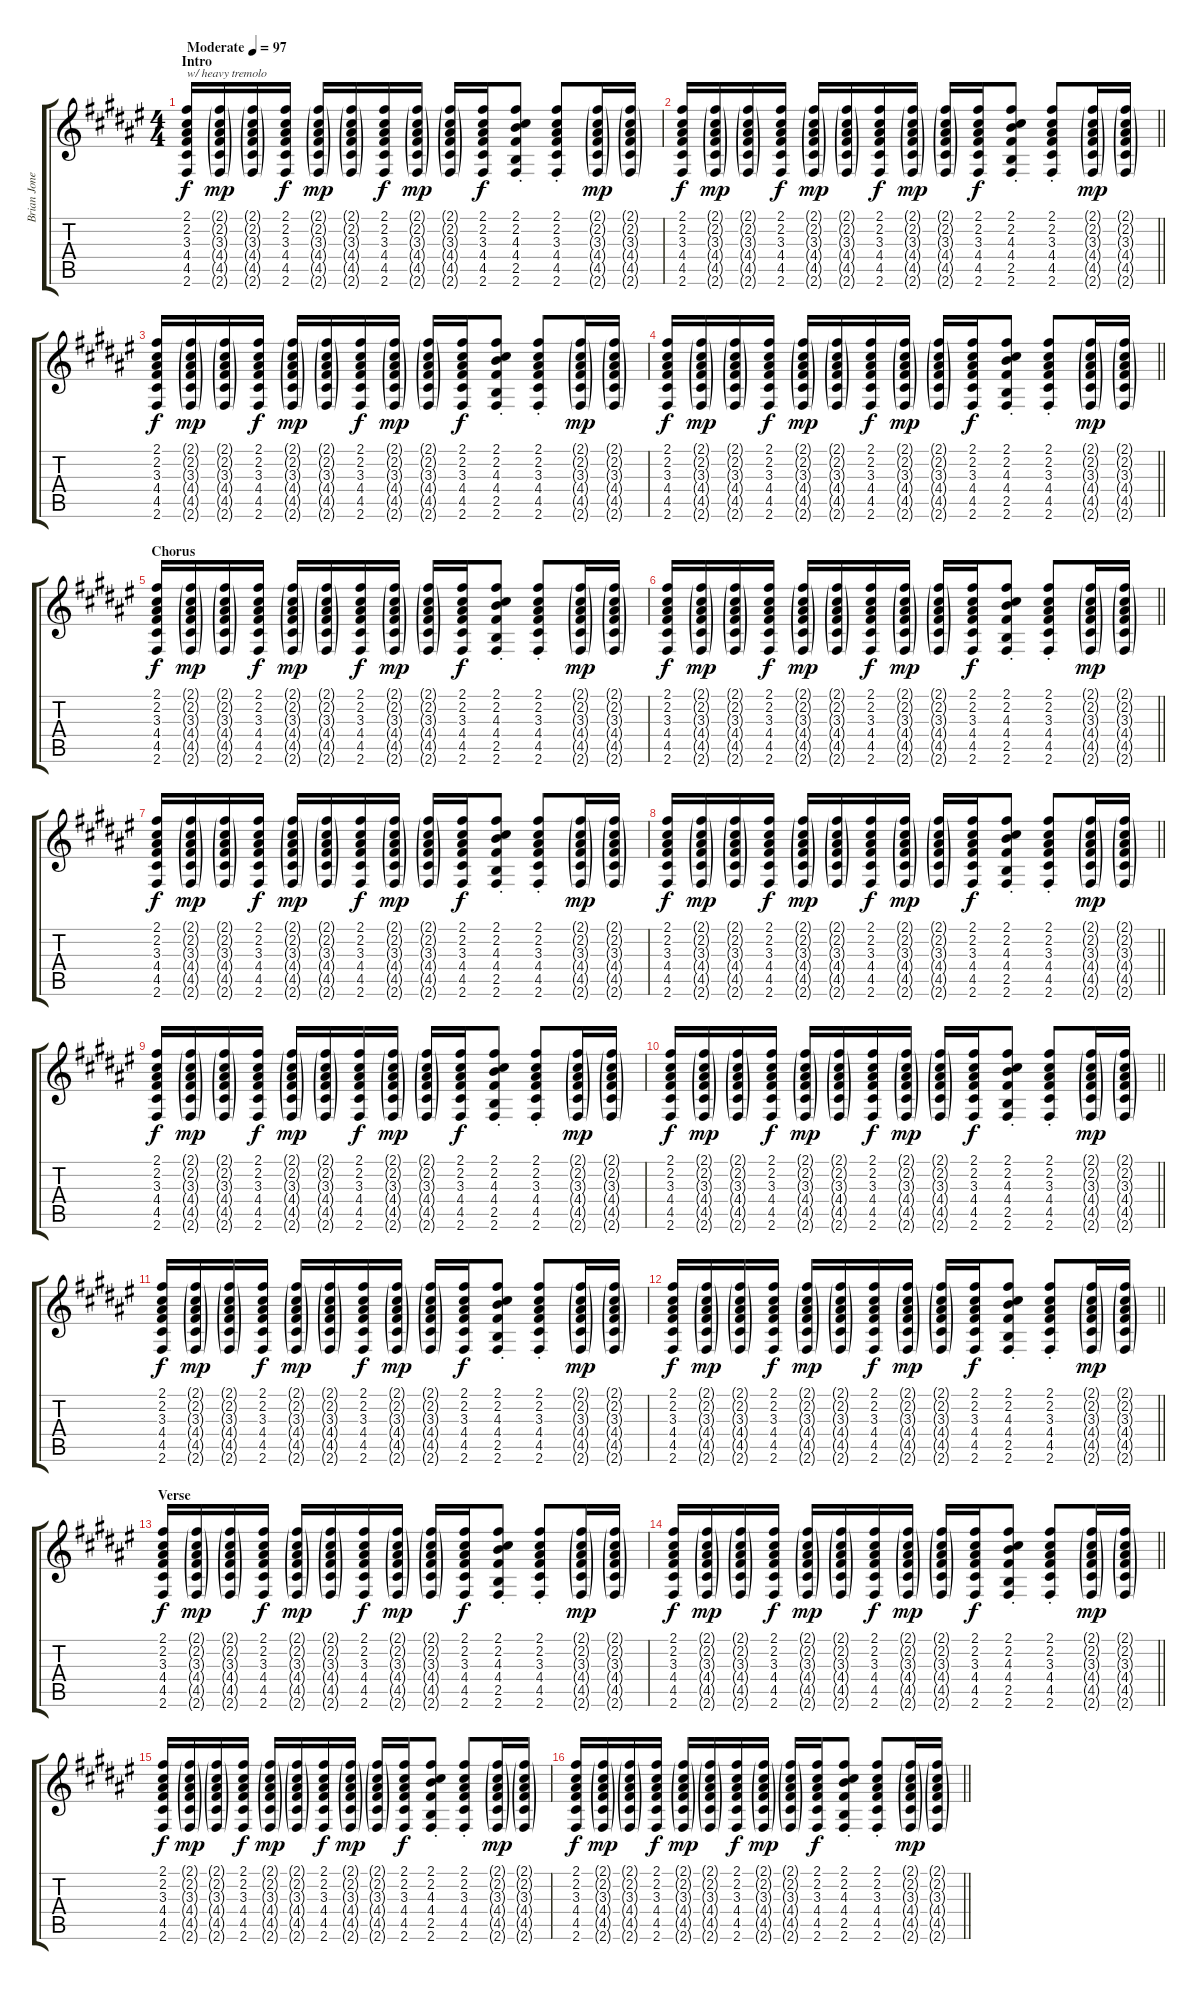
\track ("Brian Jones" "Brian Jone") {instrument electricguitarjazz}
\staff {score tabs}
\tuning (E4 B3 G3 D3 A2 E2) {hide}
\ts (4 4)
\section ("" "Intro")
\tempo (97 "Moderate")
\clef g2
\ks f#
(2.1 2.2 3.3 4.4 4.5 2.6).16{txt "w/ heavy tremolo" dy f instrument electricguitarjazz} (2.1{g} 2.2{g} 3.3{g} 4.4{g} 4.5{g} 2.6{g}).16{dy mp} (2.1{g} 2.2{g} 3.3{g} 4.4{g} 4.5{g} 2.6{g}).16 (2.1 2.2 3.3 4.4 4.5 2.6).16{dy f} (2.1{g} 2.2{g} 3.3{g} 4.4{g} 4.5{g} 2.6{g}).16{dy mp} (2.1{g} 2.2{g} 3.3{g} 4.4{g} 4.5{g} 2.6{g}).16 (2.1 2.2 3.3 4.4 4.5 2.6).16{dy f} (2.1{g} 2.2{g} 3.3{g} 4.4{g} 4.5{g} 2.6{g}).16{dy mp} (2.1{g} 2.2{g} 3.3{g} 4.4{g} 4.5{g} 2.6{g}).16 (2.1 2.2 3.3 4.4 4.5 2.6).16{dy f} (2.1 2.2 4.3 4.4{st} 2.5 2.6).8 (2.1{st} 2.2{st} 3.3{st} 4.4{st} 4.5{st} 2.6{st}).8 (2.1{g} 2.2{g} 3.3{g} 4.4{g} 4.5{g} 2.6{g}).16{dy mp} (2.1{g} 2.2{g} 3.3{g} 4.4{g} 4.5{g} 2.6{g}).16 |
\barLineRight lightlight
(2.1 2.2 3.3 4.4 4.5 2.6).16{dy f} (2.1{g} 2.2{g} 3.3{g} 4.4{g} 4.5{g} 2.6{g}).16{dy mp} (2.1{g} 2.2{g} 3.3{g} 4.4{g} 4.5{g} 2.6{g}).16 (2.1 2.2 3.3 4.4 4.5 2.6).16{dy f} (2.1{g} 2.2{g} 3.3{g} 4.4{g} 4.5{g} 2.6{g}).16{dy mp} (2.1{g} 2.2{g} 3.3{g} 4.4{g} 4.5{g} 2.6{g}).16 (2.1 2.2 3.3 4.4 4.5 2.6).16{dy f} (2.1{g} 2.2{g} 3.3{g} 4.4{g} 4.5{g} 2.6{g}).16{dy mp} (2.1{g} 2.2{g} 3.3{g} 4.4{g} 4.5{g} 2.6{g}).16 (2.1 2.2 3.3 4.4 4.5 2.6).16{dy f} (2.1 2.2 4.3 4.4{st} 2.5 2.6).8 (2.1{st} 2.2{st} 3.3{st} 4.4{st} 4.5{st} 2.6{st}).8 (2.1{g} 2.2{g} 3.3{g} 4.4{g} 4.5{g} 2.6{g}).16{dy mp} (2.1{g} 2.2{g} 3.3{g} 4.4{g} 4.5{g} 2.6{g}).16 |
(2.1 2.2 3.3 4.4 4.5 2.6).16{dy f} (2.1{g} 2.2{g} 3.3{g} 4.4{g} 4.5{g} 2.6{g}).16{dy mp} (2.1{g} 2.2{g} 3.3{g} 4.4{g} 4.5{g} 2.6{g}).16 (2.1 2.2 3.3 4.4 4.5 2.6).16{dy f} (2.1{g} 2.2{g} 3.3{g} 4.4{g} 4.5{g} 2.6{g}).16{dy mp} (2.1{g} 2.2{g} 3.3{g} 4.4{g} 4.5{g} 2.6{g}).16 (2.1 2.2 3.3 4.4 4.5 2.6).16{dy f} (2.1{g} 2.2{g} 3.3{g} 4.4{g} 4.5{g} 2.6{g}).16{dy mp} (2.1{g} 2.2{g} 3.3{g} 4.4{g} 4.5{g} 2.6{g}).16 (2.1 2.2 3.3 4.4 4.5 2.6).16{dy f} (2.1 2.2 4.3 4.4{st} 2.5 2.6).8 (2.1{st} 2.2{st} 3.3{st} 4.4{st} 4.5{st} 2.6{st}).8 (2.1{g} 2.2{g} 3.3{g} 4.4{g} 4.5{g} 2.6{g}).16{dy mp} (2.1{g} 2.2{g} 3.3{g} 4.4{g} 4.5{g} 2.6{g}).16 |
\barLineRight lightlight
(2.1 2.2 3.3 4.4 4.5 2.6).16{dy f} (2.1{g} 2.2{g} 3.3{g} 4.4{g} 4.5{g} 2.6{g}).16{dy mp} (2.1{g} 2.2{g} 3.3{g} 4.4{g} 4.5{g} 2.6{g}).16 (2.1 2.2 3.3 4.4 4.5 2.6).16{dy f} (2.1{g} 2.2{g} 3.3{g} 4.4{g} 4.5{g} 2.6{g}).16{dy mp} (2.1{g} 2.2{g} 3.3{g} 4.4{g} 4.5{g} 2.6{g}).16 (2.1 2.2 3.3 4.4 4.5 2.6).16{dy f} (2.1{g} 2.2{g} 3.3{g} 4.4{g} 4.5{g} 2.6{g}).16{dy mp} (2.1{g} 2.2{g} 3.3{g} 4.4{g} 4.5{g} 2.6{g}).16 (2.1 2.2 3.3 4.4 4.5 2.6).16{dy f} (2.1 2.2 4.3 4.4{st} 2.5 2.6).8 (2.1{st} 2.2{st} 3.3{st} 4.4{st} 4.5{st} 2.6{st}).8 (2.1{g} 2.2{g} 3.3{g} 4.4{g} 4.5{g} 2.6{g}).16{dy mp} (2.1{g} 2.2{g} 3.3{g} 4.4{g} 4.5{g} 2.6{g}).16 |
\section ("" "Chorus")
(2.1 2.2 3.3 4.4 4.5 2.6).16{dy f} (2.1{g} 2.2{g} 3.3{g} 4.4{g} 4.5{g} 2.6{g}).16{dy mp} (2.1{g} 2.2{g} 3.3{g} 4.4{g} 4.5{g} 2.6{g}).16 (2.1 2.2 3.3 4.4 4.5 2.6).16{dy f} (2.1{g} 2.2{g} 3.3{g} 4.4{g} 4.5{g} 2.6{g}).16{dy mp} (2.1{g} 2.2{g} 3.3{g} 4.4{g} 4.5{g} 2.6{g}).16 (2.1 2.2 3.3 4.4 4.5 2.6).16{dy f} (2.1{g} 2.2{g} 3.3{g} 4.4{g} 4.5{g} 2.6{g}).16{dy mp} (2.1{g} 2.2{g} 3.3{g} 4.4{g} 4.5{g} 2.6{g}).16 (2.1 2.2 3.3 4.4 4.5 2.6).16{dy f} (2.1 2.2 4.3 4.4{st} 2.5 2.6).8 (2.1{st} 2.2{st} 3.3{st} 4.4{st} 4.5{st} 2.6{st}).8 (2.1{g} 2.2{g} 3.3{g} 4.4{g} 4.5{g} 2.6{g}).16{dy mp} (2.1{g} 2.2{g} 3.3{g} 4.4{g} 4.5{g} 2.6{g}).16 |
\barLineRight lightlight
(2.1 2.2 3.3 4.4 4.5 2.6).16{dy f} (2.1{g} 2.2{g} 3.3{g} 4.4{g} 4.5{g} 2.6{g}).16{dy mp} (2.1{g} 2.2{g} 3.3{g} 4.4{g} 4.5{g} 2.6{g}).16 (2.1 2.2 3.3 4.4 4.5 2.6).16{dy f} (2.1{g} 2.2{g} 3.3{g} 4.4{g} 4.5{g} 2.6{g}).16{dy mp} (2.1{g} 2.2{g} 3.3{g} 4.4{g} 4.5{g} 2.6{g}).16 (2.1 2.2 3.3 4.4 4.5 2.6).16{dy f} (2.1{g} 2.2{g} 3.3{g} 4.4{g} 4.5{g} 2.6{g}).16{dy mp} (2.1{g} 2.2{g} 3.3{g} 4.4{g} 4.5{g} 2.6{g}).16 (2.1 2.2 3.3 4.4 4.5 2.6).16{dy f} (2.1 2.2 4.3 4.4{st} 2.5 2.6).8 (2.1{st} 2.2{st} 3.3{st} 4.4{st} 4.5{st} 2.6{st}).8 (2.1{g} 2.2{g} 3.3{g} 4.4{g} 4.5{g} 2.6{g}).16{dy mp} (2.1{g} 2.2{g} 3.3{g} 4.4{g} 4.5{g} 2.6{g}).16 |
(2.1 2.2 3.3 4.4 4.5 2.6).16{dy f} (2.1{g} 2.2{g} 3.3{g} 4.4{g} 4.5{g} 2.6{g}).16{dy mp} (2.1{g} 2.2{g} 3.3{g} 4.4{g} 4.5{g} 2.6{g}).16 (2.1 2.2 3.3 4.4 4.5 2.6).16{dy f} (2.1{g} 2.2{g} 3.3{g} 4.4{g} 4.5{g} 2.6{g}).16{dy mp} (2.1{g} 2.2{g} 3.3{g} 4.4{g} 4.5{g} 2.6{g}).16 (2.1 2.2 3.3 4.4 4.5 2.6).16{dy f} (2.1{g} 2.2{g} 3.3{g} 4.4{g} 4.5{g} 2.6{g}).16{dy mp} (2.1{g} 2.2{g} 3.3{g} 4.4{g} 4.5{g} 2.6{g}).16 (2.1 2.2 3.3 4.4 4.5 2.6).16{dy f} (2.1 2.2 4.3 4.4{st} 2.5 2.6).8 (2.1{st} 2.2{st} 3.3{st} 4.4{st} 4.5{st} 2.6{st}).8 (2.1{g} 2.2{g} 3.3{g} 4.4{g} 4.5{g} 2.6{g}).16{dy mp} (2.1{g} 2.2{g} 3.3{g} 4.4{g} 4.5{g} 2.6{g}).16 |
\barLineRight lightlight
(2.1 2.2 3.3 4.4 4.5 2.6).16{dy f} (2.1{g} 2.2{g} 3.3{g} 4.4{g} 4.5{g} 2.6{g}).16{dy mp} (2.1{g} 2.2{g} 3.3{g} 4.4{g} 4.5{g} 2.6{g}).16 (2.1 2.2 3.3 4.4 4.5 2.6).16{dy f} (2.1{g} 2.2{g} 3.3{g} 4.4{g} 4.5{g} 2.6{g}).16{dy mp} (2.1{g} 2.2{g} 3.3{g} 4.4{g} 4.5{g} 2.6{g}).16 (2.1 2.2 3.3 4.4 4.5 2.6).16{dy f} (2.1{g} 2.2{g} 3.3{g} 4.4{g} 4.5{g} 2.6{g}).16{dy mp} (2.1{g} 2.2{g} 3.3{g} 4.4{g} 4.5{g} 2.6{g}).16 (2.1 2.2 3.3 4.4 4.5 2.6).16{dy f} (2.1 2.2 4.3 4.4{st} 2.5 2.6).8 (2.1{st} 2.2{st} 3.3{st} 4.4{st} 4.5{st} 2.6{st}).8 (2.1{g} 2.2{g} 3.3{g} 4.4{g} 4.5{g} 2.6{g}).16{dy mp} (2.1{g} 2.2{g} 3.3{g} 4.4{g} 4.5{g} 2.6{g}).16 |
(2.1 2.2 3.3 4.4 4.5 2.6).16{dy f} (2.1{g} 2.2{g} 3.3{g} 4.4{g} 4.5{g} 2.6{g}).16{dy mp} (2.1{g} 2.2{g} 3.3{g} 4.4{g} 4.5{g} 2.6{g}).16 (2.1 2.2 3.3 4.4 4.5 2.6).16{dy f} (2.1{g} 2.2{g} 3.3{g} 4.4{g} 4.5{g} 2.6{g}).16{dy mp} (2.1{g} 2.2{g} 3.3{g} 4.4{g} 4.5{g} 2.6{g}).16 (2.1 2.2 3.3 4.4 4.5 2.6).16{dy f} (2.1{g} 2.2{g} 3.3{g} 4.4{g} 4.5{g} 2.6{g}).16{dy mp} (2.1{g} 2.2{g} 3.3{g} 4.4{g} 4.5{g} 2.6{g}).16 (2.1 2.2 3.3 4.4 4.5 2.6).16{dy f} (2.1 2.2 4.3 4.4{st} 2.5 2.6).8 (2.1{st} 2.2{st} 3.3{st} 4.4{st} 4.5{st} 2.6{st}).8 (2.1{g} 2.2{g} 3.3{g} 4.4{g} 4.5{g} 2.6{g}).16{dy mp} (2.1{g} 2.2{g} 3.3{g} 4.4{g} 4.5{g} 2.6{g}).16 |
\barLineRight lightlight
(2.1 2.2 3.3 4.4 4.5 2.6).16{dy f} (2.1{g} 2.2{g} 3.3{g} 4.4{g} 4.5{g} 2.6{g}).16{dy mp} (2.1{g} 2.2{g} 3.3{g} 4.4{g} 4.5{g} 2.6{g}).16 (2.1 2.2 3.3 4.4 4.5 2.6).16{dy f} (2.1{g} 2.2{g} 3.3{g} 4.4{g} 4.5{g} 2.6{g}).16{dy mp} (2.1{g} 2.2{g} 3.3{g} 4.4{g} 4.5{g} 2.6{g}).16 (2.1 2.2 3.3 4.4 4.5 2.6).16{dy f} (2.1{g} 2.2{g} 3.3{g} 4.4{g} 4.5{g} 2.6{g}).16{dy mp} (2.1{g} 2.2{g} 3.3{g} 4.4{g} 4.5{g} 2.6{g}).16 (2.1 2.2 3.3 4.4 4.5 2.6).16{dy f} (2.1 2.2 4.3 4.4{st} 2.5 2.6).8 (2.1{st} 2.2{st} 3.3{st} 4.4{st} 4.5{st} 2.6{st}).8 (2.1{g} 2.2{g} 3.3{g} 4.4{g} 4.5{g} 2.6{g}).16{dy mp} (2.1{g} 2.2{g} 3.3{g} 4.4{g} 4.5{g} 2.6{g}).16 |
(2.1 2.2 3.3 4.4 4.5 2.6).16{dy f} (2.1{g} 2.2{g} 3.3{g} 4.4{g} 4.5{g} 2.6{g}).16{dy mp} (2.1{g} 2.2{g} 3.3{g} 4.4{g} 4.5{g} 2.6{g}).16 (2.1 2.2 3.3 4.4 4.5 2.6).16{dy f} (2.1{g} 2.2{g} 3.3{g} 4.4{g} 4.5{g} 2.6{g}).16{dy mp} (2.1{g} 2.2{g} 3.3{g} 4.4{g} 4.5{g} 2.6{g}).16 (2.1 2.2 3.3 4.4 4.5 2.6).16{dy f} (2.1{g} 2.2{g} 3.3{g} 4.4{g} 4.5{g} 2.6{g}).16{dy mp} (2.1{g} 2.2{g} 3.3{g} 4.4{g} 4.5{g} 2.6{g}).16 (2.1 2.2 3.3 4.4 4.5 2.6).16{dy f} (2.1 2.2 4.3 4.4{st} 2.5 2.6).8 (2.1{st} 2.2{st} 3.3{st} 4.4{st} 4.5{st} 2.6{st}).8 (2.1{g} 2.2{g} 3.3{g} 4.4{g} 4.5{g} 2.6{g}).16{dy mp} (2.1{g} 2.2{g} 3.3{g} 4.4{g} 4.5{g} 2.6{g}).16 |
\barLineRight lightlight
(2.1 2.2 3.3 4.4 4.5 2.6).16{dy f} (2.1{g} 2.2{g} 3.3{g} 4.4{g} 4.5{g} 2.6{g}).16{dy mp} (2.1{g} 2.2{g} 3.3{g} 4.4{g} 4.5{g} 2.6{g}).16 (2.1 2.2 3.3 4.4 4.5 2.6).16{dy f} (2.1{g} 2.2{g} 3.3{g} 4.4{g} 4.5{g} 2.6{g}).16{dy mp} (2.1{g} 2.2{g} 3.3{g} 4.4{g} 4.5{g} 2.6{g}).16 (2.1 2.2 3.3 4.4 4.5 2.6).16{dy f} (2.1{g} 2.2{g} 3.3{g} 4.4{g} 4.5{g} 2.6{g}).16{dy mp} (2.1{g} 2.2{g} 3.3{g} 4.4{g} 4.5{g} 2.6{g}).16 (2.1 2.2 3.3 4.4 4.5 2.6).16{dy f} (2.1 2.2 4.3 4.4{st} 2.5 2.6).8 (2.1{st} 2.2{st} 3.3{st} 4.4{st} 4.5{st} 2.6{st}).8 (2.1{g} 2.2{g} 3.3{g} 4.4{g} 4.5{g} 2.6{g}).16{dy mp} (2.1{g} 2.2{g} 3.3{g} 4.4{g} 4.5{g} 2.6{g}).16 |
\section ("" "Verse")
(2.1 2.2 3.3 4.4 4.5 2.6).16{dy f} (2.1{g} 2.2{g} 3.3{g} 4.4{g} 4.5{g} 2.6{g}).16{dy mp} (2.1{g} 2.2{g} 3.3{g} 4.4{g} 4.5{g} 2.6{g}).16 (2.1 2.2 3.3 4.4 4.5 2.6).16{dy f} (2.1{g} 2.2{g} 3.3{g} 4.4{g} 4.5{g} 2.6{g}).16{dy mp} (2.1{g} 2.2{g} 3.3{g} 4.4{g} 4.5{g} 2.6{g}).16 (2.1 2.2 3.3 4.4 4.5 2.6).16{dy f} (2.1{g} 2.2{g} 3.3{g} 4.4{g} 4.5{g} 2.6{g}).16{dy mp} (2.1{g} 2.2{g} 3.3{g} 4.4{g} 4.5{g} 2.6{g}).16 (2.1 2.2 3.3 4.4 4.5 2.6).16{dy f} (2.1 2.2 4.3 4.4{st} 2.5 2.6).8 (2.1{st} 2.2{st} 3.3{st} 4.4{st} 4.5{st} 2.6{st}).8 (2.1{g} 2.2{g} 3.3{g} 4.4{g} 4.5{g} 2.6{g}).16{dy mp} (2.1{g} 2.2{g} 3.3{g} 4.4{g} 4.5{g} 2.6{g}).16 |
\barLineRight lightlight
(2.1 2.2 3.3 4.4 4.5 2.6).16{dy f} (2.1{g} 2.2{g} 3.3{g} 4.4{g} 4.5{g} 2.6{g}).16{dy mp} (2.1{g} 2.2{g} 3.3{g} 4.4{g} 4.5{g} 2.6{g}).16 (2.1 2.2 3.3 4.4 4.5 2.6).16{dy f} (2.1{g} 2.2{g} 3.3{g} 4.4{g} 4.5{g} 2.6{g}).16{dy mp} (2.1{g} 2.2{g} 3.3{g} 4.4{g} 4.5{g} 2.6{g}).16 (2.1 2.2 3.3 4.4 4.5 2.6).16{dy f} (2.1{g} 2.2{g} 3.3{g} 4.4{g} 4.5{g} 2.6{g}).16{dy mp} (2.1{g} 2.2{g} 3.3{g} 4.4{g} 4.5{g} 2.6{g}).16 (2.1 2.2 3.3 4.4 4.5 2.6).16{dy f} (2.1 2.2 4.3 4.4{st} 2.5 2.6).8 (2.1{st} 2.2{st} 3.3{st} 4.4{st} 4.5{st} 2.6{st}).8 (2.1{g} 2.2{g} 3.3{g} 4.4{g} 4.5{g} 2.6{g}).16{dy mp} (2.1{g} 2.2{g} 3.3{g} 4.4{g} 4.5{g} 2.6{g}).16 |
(2.1 2.2 3.3 4.4 4.5 2.6).16{dy f} (2.1{g} 2.2{g} 3.3{g} 4.4{g} 4.5{g} 2.6{g}).16{dy mp} (2.1{g} 2.2{g} 3.3{g} 4.4{g} 4.5{g} 2.6{g}).16 (2.1 2.2 3.3 4.4 4.5 2.6).16{dy f} (2.1{g} 2.2{g} 3.3{g} 4.4{g} 4.5{g} 2.6{g}).16{dy mp} (2.1{g} 2.2{g} 3.3{g} 4.4{g} 4.5{g} 2.6{g}).16 (2.1 2.2 3.3 4.4 4.5 2.6).16{dy f} (2.1{g} 2.2{g} 3.3{g} 4.4{g} 4.5{g} 2.6{g}).16{dy mp} (2.1{g} 2.2{g} 3.3{g} 4.4{g} 4.5{g} 2.6{g}).16 (2.1 2.2 3.3 4.4 4.5 2.6).16{dy f} (2.1 2.2 4.3 4.4{st} 2.5 2.6).8 (2.1{st} 2.2{st} 3.3{st} 4.4{st} 4.5{st} 2.6{st}).8 (2.1{g} 2.2{g} 3.3{g} 4.4{g} 4.5{g} 2.6{g}).16{dy mp} (2.1{g} 2.2{g} 3.3{g} 4.4{g} 4.5{g} 2.6{g}).16 |
\barLineRight lightlight
(2.1 2.2 3.3 4.4 4.5 2.6).16{dy f} (2.1{g} 2.2{g} 3.3{g} 4.4{g} 4.5{g} 2.6{g}).16{dy mp} (2.1{g} 2.2{g} 3.3{g} 4.4{g} 4.5{g} 2.6{g}).16 (2.1 2.2 3.3 4.4 4.5 2.6).16{dy f} (2.1{g} 2.2{g} 3.3{g} 4.4{g} 4.5{g} 2.6{g}).16{dy mp} (2.1{g} 2.2{g} 3.3{g} 4.4{g} 4.5{g} 2.6{g}).16 (2.1 2.2 3.3 4.4 4.5 2.6).16{dy f} (2.1{g} 2.2{g} 3.3{g} 4.4{g} 4.5{g} 2.6{g}).16{dy mp} (2.1{g} 2.2{g} 3.3{g} 4.4{g} 4.5{g} 2.6{g}).16 (2.1 2.2 3.3 4.4 4.5 2.6).16{dy f} (2.1 2.2 4.3 4.4{st} 2.5 2.6).8 (2.1{st} 2.2{st} 3.3{st} 4.4{st} 4.5{st} 2.6{st}).8 (2.1{g} 2.2{g} 3.3{g} 4.4{g} 4.5{g} 2.6{g}).16{dy mp} (2.1{g} 2.2{g} 3.3{g} 4.4{g} 4.5{g} 2.6{g}).16
